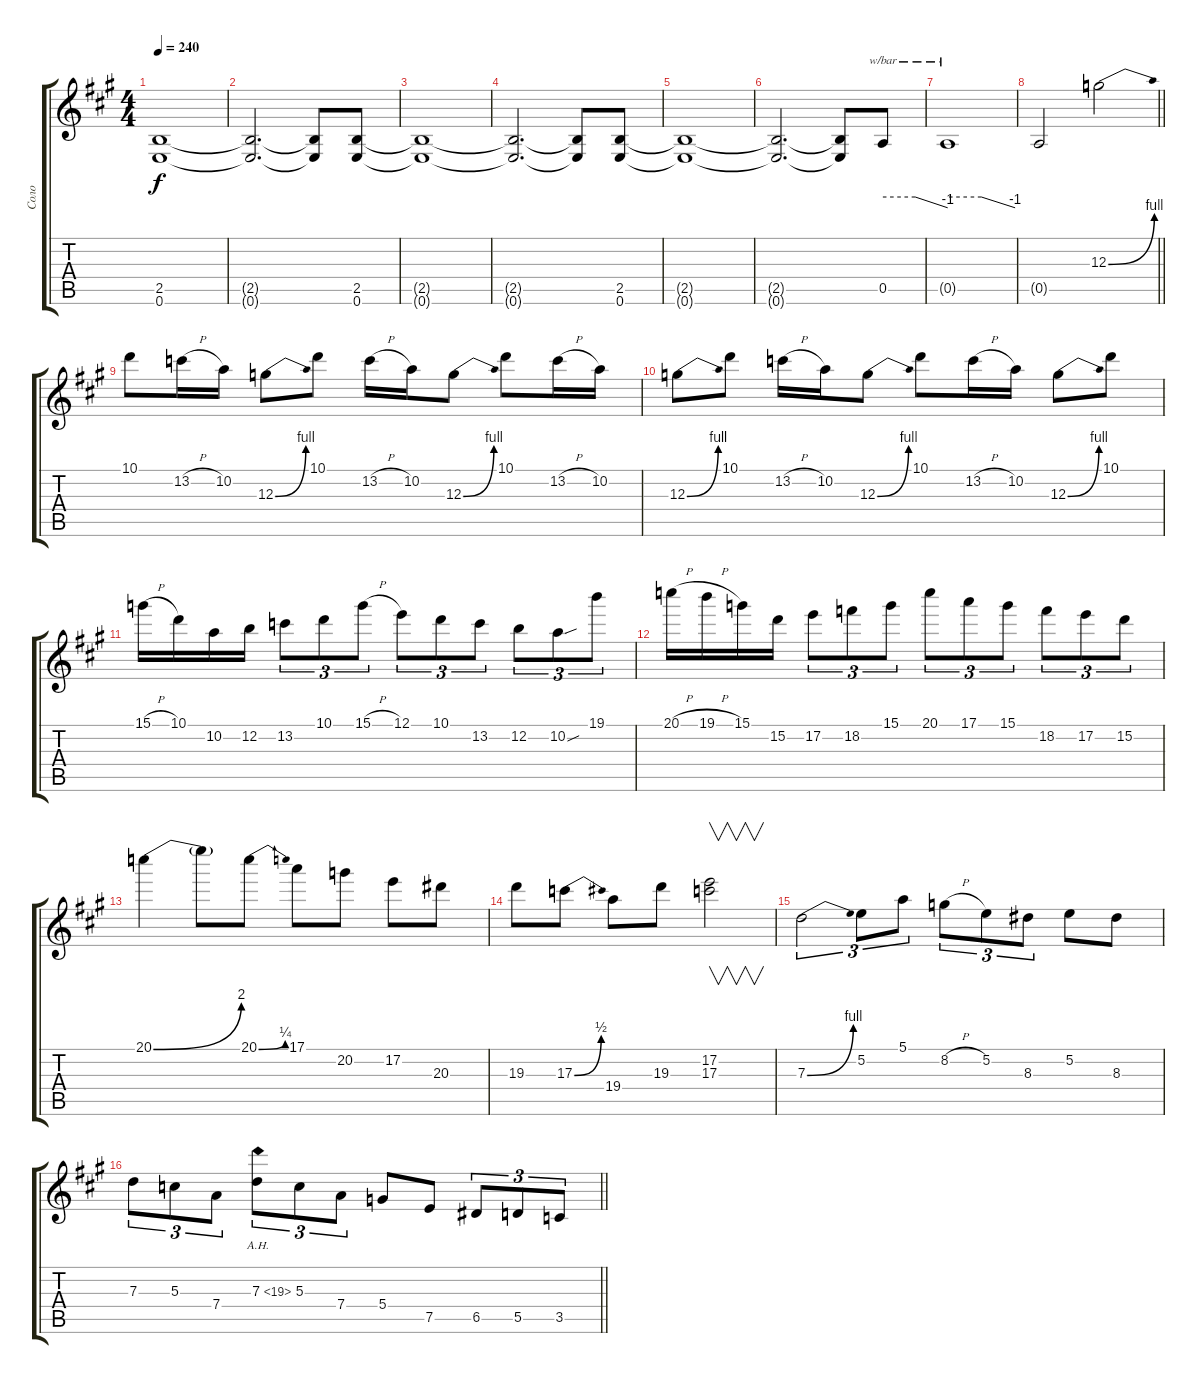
\track ("Соло" "Соло") {instrument distortionguitar}
\staff {score tabs}
\tuning (E4 B3 G3 D3 A2 E2) {hide}
\ts (4 4)
\tempo 240
\clef g2
\ks a
(2.5 0.6).1{dy f} |
(2.5{t} 0.6{t}).2{d} (2.5{t} 0.6{t}).8 (2.5 0.6).8 |
(2.5{t} 0.6{t}).1 |
(2.5{t} 0.6{t}).2{d} (2.5{t} 0.6{t}).8 (2.5 0.6).8 |
(2.5{t} 0.6{t}).1 |
(2.5{t} 0.6{t}).2{d} (2.5{t} 0.6{t}).8 0.5.8{tbe (custom default 0 0 30 0 60 -4)} |
0.5{t}.1{tbe (custom default 0 0 30 0 60 -4)} |
\barLineRight lightlight
0.5{t}.2 12.3{be (bend 0 0 60 4)}.2 |
10.1.8 13.2{h}.16 10.2.16 12.3{be (bend 0 0 60 4)}.8 10.1.8 13.2{h}.16 10.2.16 12.3{be (bend 0 0 60 4)}.8 10.1.8 13.2{h}.16 10.2.16 |
12.3{be (bend 0 0 60 4)}.8 10.1.8 13.2{h}.16 10.2.16 12.3{be (bend 0 0 60 4)}.8 10.1.8 13.2{h}.16 10.2.16 12.3{be (bend 0 0 60 4)}.8 10.1.8 |
15.1{h}.16 10.1.16 10.2.16 12.2.16 13.2.8{tu (3 2)} 10.1.8{tu (3 2)} 15.1{h}.8{tu (3 2)} 12.1.8{tu (3 2)} 10.1.8{tu (3 2)} 13.2.8{tu (3 2)} 12.2.8{tu (3 2)} 10.2{sou}.8{tu (3 2)} 19.1.8{tu (3 2)} |
20.1{h}.16 19.1{h}.16 15.1.16 15.2.16 17.2.8{tu (3 2)} 18.2.8{tu (3 2)} 15.1.8{tu (3 2)} 20.1.8{tu (3 2)} 17.1.8{tu (3 2)} 15.1.8{tu (3 2)} 18.2.8{tu (3 2)} 17.2.8{tu (3 2)} 15.2.8{tu (3 2)} |
20.1{be (bend 0 0 60 8)}.4 20.1{t}.8 20.1{be (bend 0 0 60 1)}.8 17.1.8 20.2.8 17.2.8 20.3.8 |
19.3.8 17.3{be (bend 0 0 60 2)}.8 19.4.8 19.3.8 (17.2 17.3).2{v} |
7.3{be (bend 0 0 60 4)}.2{tu (3 2)} 5.2.8{tu (3 2)} 5.1.8{tu (3 2)} 8.2{h}.8{tu (3 2)} 5.2.8{tu (3 2)} 8.3.8{tu (3 2)} 5.2.8 8.3.8 |
\barLineRight lightlight
7.3.8{tu (3 2)} 5.3.8{tu (3 2)} 7.4.8{tu (3 2)} 7.3{ah 12}.8{tu (3 2)} 5.3.8{tu (3 2)} 7.4.8{tu (3 2)} 5.4.8 7.5.8 6.5.8{tu (3 2)} 5.5.8{tu (3 2)} 3.5.8{tu (3 2)}
